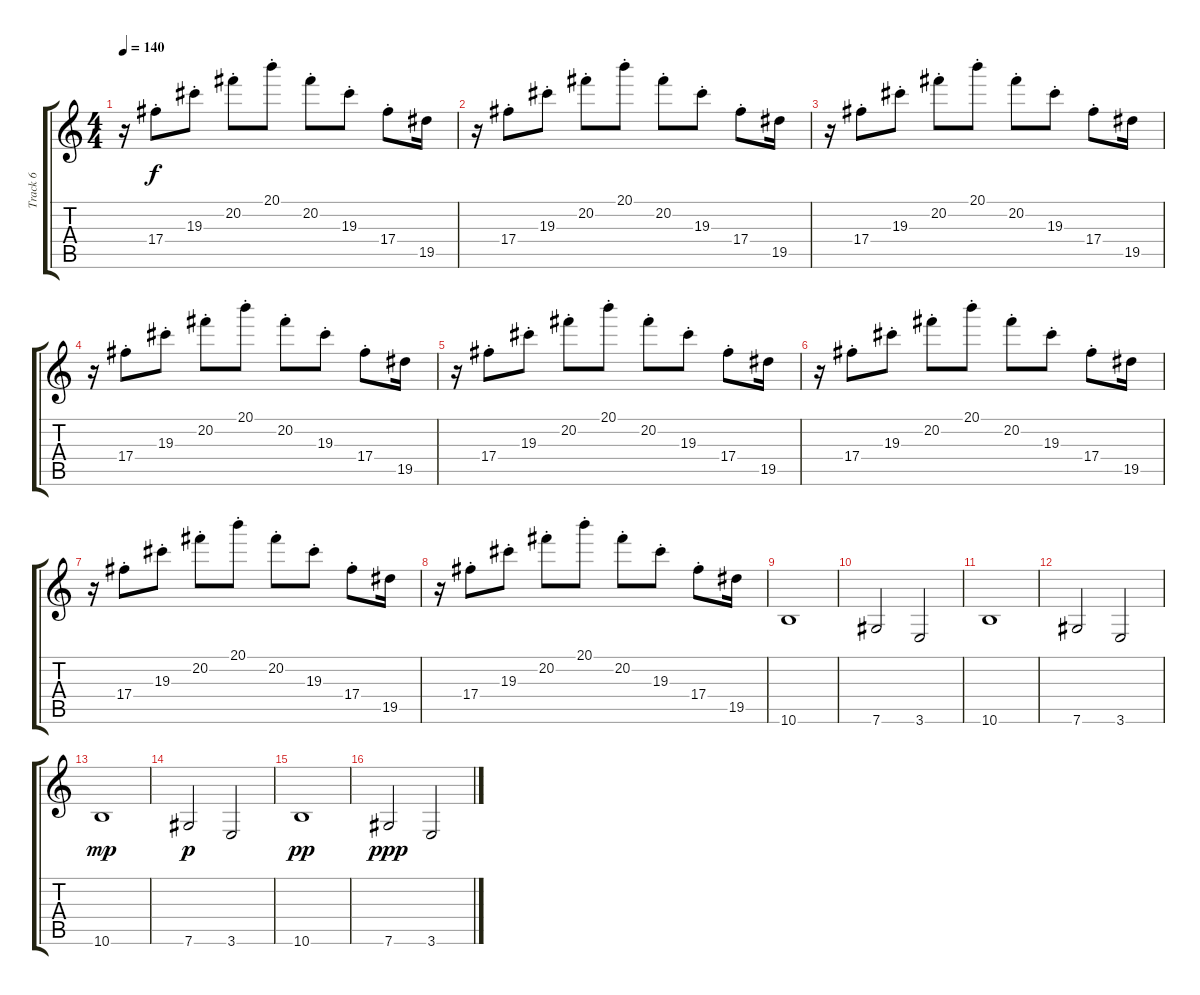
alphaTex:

\track ("Track 6" "Track 6") {instrument lead2sawtooth}
\staff {score tabs}
\tuning (Eb5 Bb4 Gb4 Db4 Ab3 Db3) {hide}
\ts (4 4)
\tempo 140
\clef g2
\ks c
r.16{dy f} 17.4{st}.8{volume 5 instrument lead2sawtooth} 19.3{st}.8 20.2{st}.8 20.1{st}.8 20.2{st}.8 19.3{st}.8 17.4{st}.8 19.5.16 |
r.16 17.4{st}.8{volume 5 instrument lead2sawtooth} 19.3{st}.8 20.2{st}.8 20.1{st}.8 20.2{st}.8 19.3{st}.8 17.4{st}.8 19.5.16 |
r.16 17.4{st}.8{volume 5 instrument lead2sawtooth} 19.3{st}.8 20.2{st}.8 20.1{st}.8 20.2{st}.8 19.3{st}.8 17.4{st}.8 19.5.16 |
r.16 17.4{st}.8{volume 5 instrument lead2sawtooth} 19.3{st}.8 20.2{st}.8 20.1{st}.8 20.2{st}.8 19.3{st}.8 17.4{st}.8 19.5.16 |
r.16 17.4{st}.8{volume 5 instrument lead2sawtooth} 19.3{st}.8 20.2{st}.8 20.1{st}.8 20.2{st}.8 19.3{st}.8 17.4{st}.8 19.5.16 |
r.16 17.4{st}.8{volume 5 instrument lead2sawtooth} 19.3{st}.8 20.2{st}.8 20.1{st}.8 20.2{st}.8 19.3{st}.8 17.4{st}.8 19.5.16 |
r.16 17.4{st}.8{volume 5 instrument lead2sawtooth} 19.3{st}.8 20.2{st}.8 20.1{st}.8 20.2{st}.8 19.3{st}.8 17.4{st}.8 19.5.16 |
r.16 17.4{st}.8{volume 5 instrument lead2sawtooth} 19.3{st}.8 20.2{st}.8 20.1{st}.8 20.2{st}.8 19.3{st}.8 17.4{st}.8 19.5.16 |
10.6.1{volume 5 instrument pad2warm} |
7.6.2 3.6.2 |
10.6.1{instrument pad2warm} |
7.6.2 3.6.2 |
10.6.1{dy mp instrument pad2warm} |
7.6.2{dy p} 3.6.2 |
10.6.1{dy pp instrument pad2warm} |
7.6.2{dy ppp} 3.6.2
